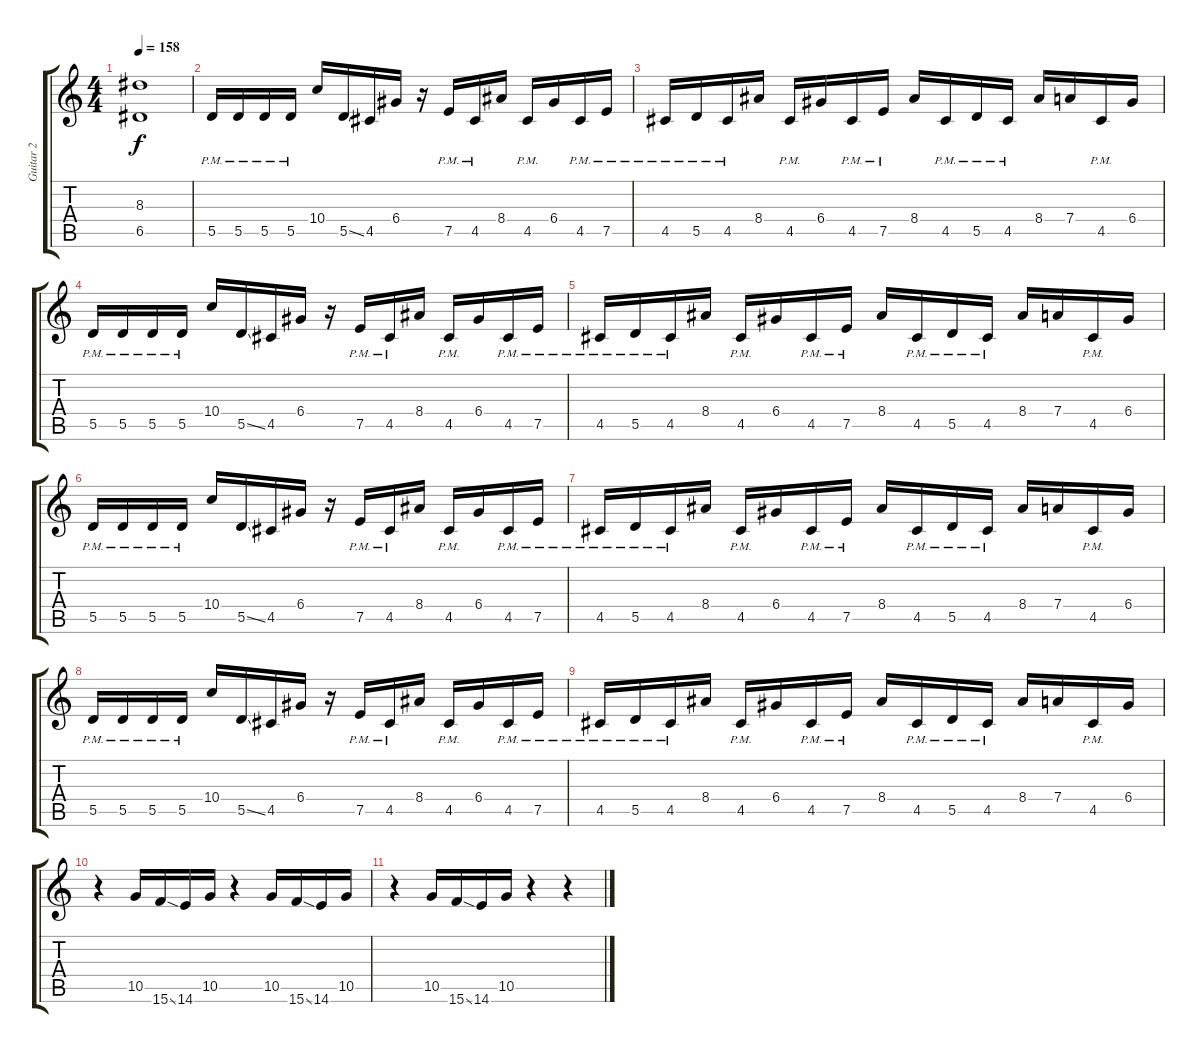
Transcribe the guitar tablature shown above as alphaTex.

\track ("Guitar 2" "Guitar 2") {instrument distortionguitar}
\staff {score tabs}
\tuning (E4 B3 G3 D3 A2 D2) {hide}
\ts (4 4)
\tempo 158
\clef g2
\ks c
(8.3{t} 6.5{t}).1{dy f} |
5.5{pm}.16 5.5{pm}.16 5.5{pm}.16 5.5{pm}.16 10.4.16 5.5{ss}.16 4.5.16 6.4.16 r.16 7.5{pm}.16 4.5{pm}.16 8.4.16 4.5{pm}.16 6.4.16 4.5{pm}.16 7.5{pm}.16 |
4.5{pm}.16 5.5{pm}.16 4.5{pm}.16 8.4.16 4.5{pm}.16 6.4.16 4.5{pm}.16 7.5{pm}.16 8.4.16 4.5{pm}.16 5.5{pm}.16 4.5{pm}.16 8.4.16 7.4.16 4.5{pm}.16 6.4.16 |
5.5{pm}.16 5.5{pm}.16 5.5{pm}.16 5.5{pm}.16 10.4.16 5.5{ss}.16 4.5.16 6.4.16 r.16 7.5{pm}.16 4.5{pm}.16 8.4.16 4.5{pm}.16 6.4.16 4.5{pm}.16 7.5{pm}.16 |
4.5{pm}.16 5.5{pm}.16 4.5{pm}.16 8.4.16 4.5{pm}.16 6.4.16 4.5{pm}.16 7.5{pm}.16 8.4.16 4.5{pm}.16 5.5{pm}.16 4.5{pm}.16 8.4.16 7.4.16 4.5{pm}.16 6.4.16 |
5.5{pm}.16 5.5{pm}.16 5.5{pm}.16 5.5{pm}.16 10.4.16 5.5{ss}.16 4.5.16 6.4.16 r.16 7.5{pm}.16 4.5{pm}.16 8.4.16 4.5{pm}.16 6.4.16 4.5{pm}.16 7.5{pm}.16 |
4.5{pm}.16 5.5{pm}.16 4.5{pm}.16 8.4.16 4.5{pm}.16 6.4.16 4.5{pm}.16 7.5{pm}.16 8.4.16 4.5{pm}.16 5.5{pm}.16 4.5{pm}.16 8.4.16 7.4.16 4.5{pm}.16 6.4.16 |
5.5{pm}.16 5.5{pm}.16 5.5{pm}.16 5.5{pm}.16 10.4.16 5.5{ss}.16 4.5.16 6.4.16 r.16 7.5{pm}.16 4.5{pm}.16 8.4.16 4.5{pm}.16 6.4.16 4.5{pm}.16 7.5{pm}.16 |
4.5{pm}.16 5.5{pm}.16 4.5{pm}.16 8.4.16 4.5{pm}.16 6.4.16 4.5{pm}.16 7.5{pm}.16 8.4.16 4.5{pm}.16 5.5{pm}.16 4.5{pm}.16 8.4.16 7.4.16 4.5{pm}.16 6.4.16 |
r.4 10.5.16 15.6{ss}.16 14.6.16 10.5.16 r.4 10.5.16 15.6{ss}.16 14.6.16 10.5.16 |
r.4 10.5.16 15.6{ss}.16 14.6.16 10.5.16 r.4 r.4
